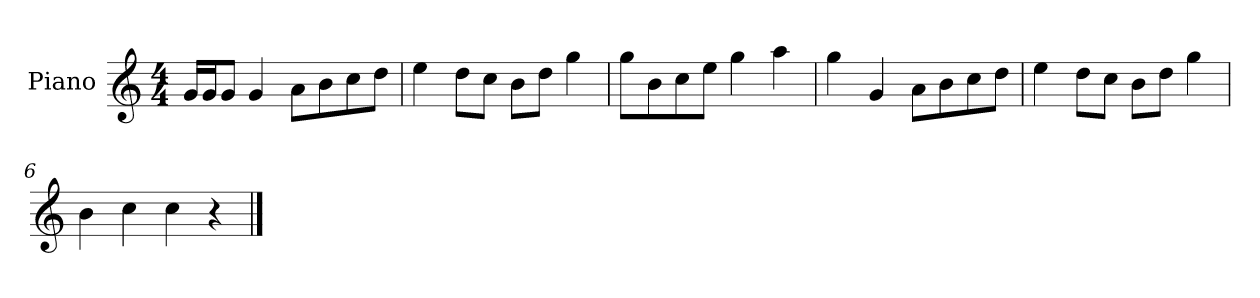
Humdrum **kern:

**kern
*part1
*staff1
*I"Piano
*I'P-no
*clefG2
*k[]
*M4/4
*MM90
=1
16g/LL
16g/J
8g/J
4g/
8a\L
8b\
8cc\
8dd\J
=2
4ee\
8dd\L
8cc\J
8b\L
8dd\J
4gg\
=3
8gg\L
8b\
8cc\
8ee\J
4gg\
4aa\
=4
4gg\
4g/
8a\L
8b\
8cc\
8dd\J
=5
4ee\
8dd\L
8cc\J
8b\L
8dd\J
4gg\
=6
4b\
4cc\
4cc\
4r
==
*-
